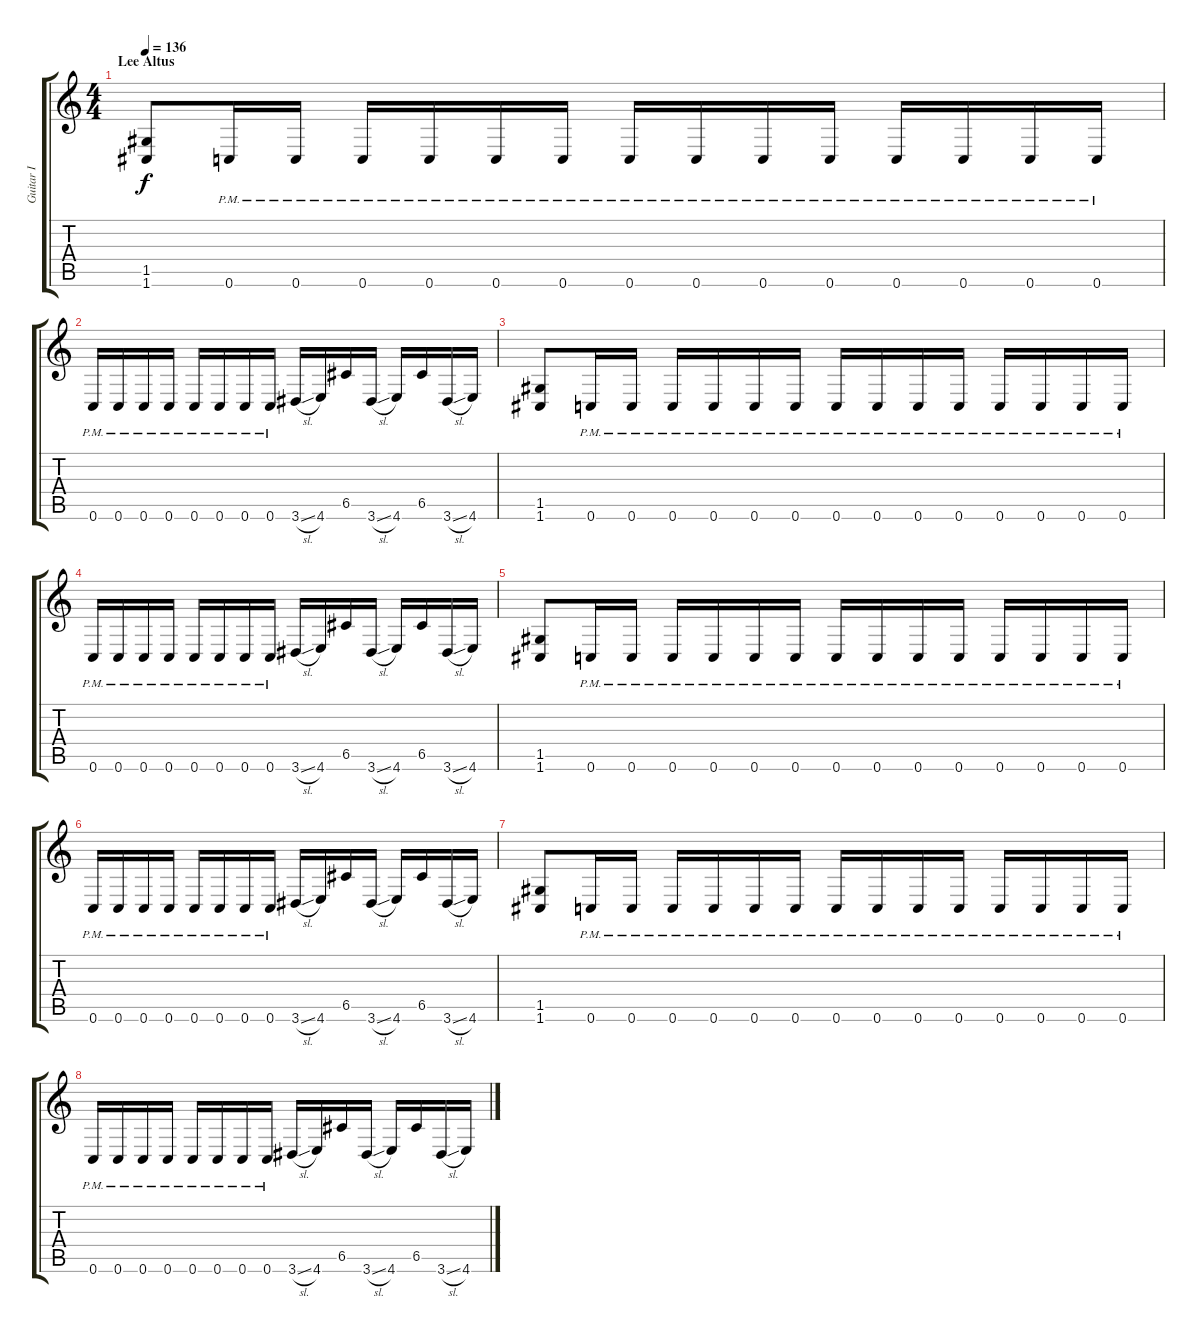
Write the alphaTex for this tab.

\track ("Guitar I" "Guitar I") {instrument distortionguitar}
\staff {score tabs}
\tuning (D4 A3 F3 C3 G2 C2) {hide}
\ts (4 4)
\section ("" "Lee Altus")
\tempo 136
\clef g2
\ks c
(1.5 1.6).8{dy f} 0.6{pm}.16 0.6{pm}.16 0.6{pm}.16 0.6{pm}.16 0.6{pm}.16 0.6{pm}.16 0.6{pm}.16 0.6{pm}.16 0.6{pm}.16 0.6{pm}.16 0.6{pm}.16 0.6{pm}.16 0.6{pm}.16 0.6{pm}.16 |
0.6{pm}.16 0.6{pm}.16 0.6{pm}.16 0.6{pm}.16 0.6{pm}.16 0.6{pm}.16 0.6{pm}.16 0.6{pm}.16 3.6{sl}.16 4.6.16 6.5.16 3.6{sl}.16 4.6.16 6.5.16 3.6{sl}.16 4.6.16 |
(1.5 1.6).8 0.6{pm}.16 0.6{pm}.16 0.6{pm}.16 0.6{pm}.16 0.6{pm}.16 0.6{pm}.16 0.6{pm}.16 0.6{pm}.16 0.6{pm}.16 0.6{pm}.16 0.6{pm}.16 0.6{pm}.16 0.6{pm}.16 0.6{pm}.16 |
0.6{pm}.16 0.6{pm}.16 0.6{pm}.16 0.6{pm}.16 0.6{pm}.16 0.6{pm}.16 0.6{pm}.16 0.6{pm}.16 3.6{sl}.16 4.6.16 6.5.16 3.6{sl}.16 4.6.16 6.5.16 3.6{sl}.16 4.6.16 |
(1.5 1.6).8 0.6{pm}.16 0.6{pm}.16 0.6{pm}.16 0.6{pm}.16 0.6{pm}.16 0.6{pm}.16 0.6{pm}.16 0.6{pm}.16 0.6{pm}.16 0.6{pm}.16 0.6{pm}.16 0.6{pm}.16 0.6{pm}.16 0.6{pm}.16 |
0.6{pm}.16 0.6{pm}.16 0.6{pm}.16 0.6{pm}.16 0.6{pm}.16 0.6{pm}.16 0.6{pm}.16 0.6{pm}.16 3.6{sl}.16 4.6.16 6.5.16 3.6{sl}.16 4.6.16 6.5.16 3.6{sl}.16 4.6.16 |
(1.5 1.6).8 0.6{pm}.16 0.6{pm}.16 0.6{pm}.16 0.6{pm}.16 0.6{pm}.16 0.6{pm}.16 0.6{pm}.16 0.6{pm}.16 0.6{pm}.16 0.6{pm}.16 0.6{pm}.16 0.6{pm}.16 0.6{pm}.16 0.6{pm}.16 |
0.6{pm}.16 0.6{pm}.16 0.6{pm}.16 0.6{pm}.16 0.6{pm}.16 0.6{pm}.16 0.6{pm}.16 0.6{pm}.16 3.6{sl}.16 4.6.16 6.5.16 3.6{sl}.16 4.6.16 6.5.16 3.6{sl}.16 4.6.16
